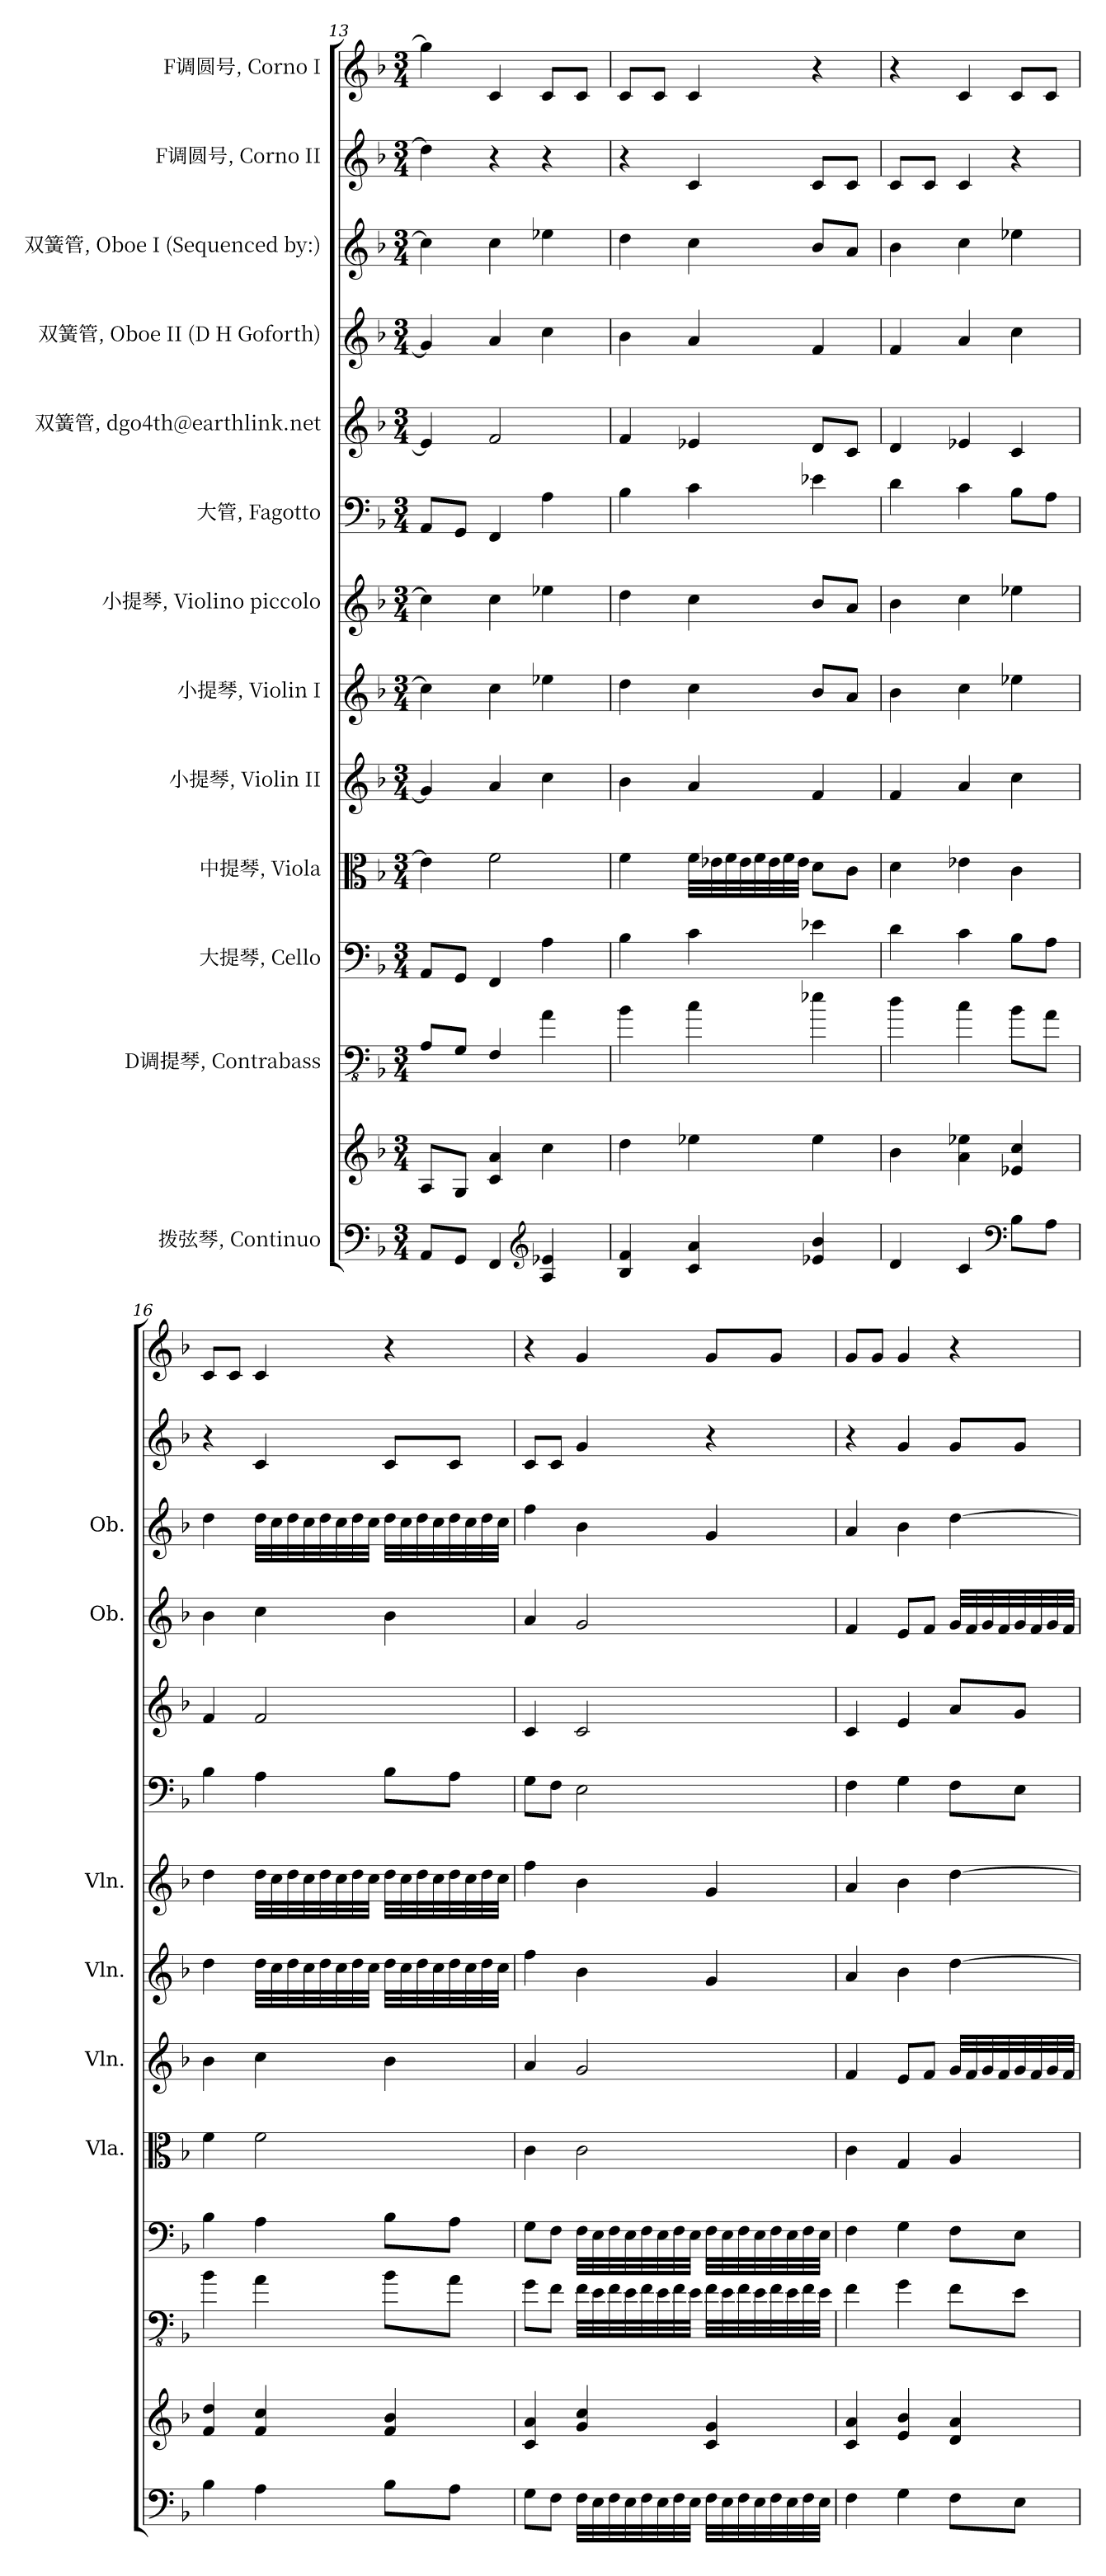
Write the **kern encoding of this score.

**kern	**kern	**kern	**kern	**kern	**kern	**kern	**kern	**kern	**kern	**kern	**kern	**kern	**kern
*part13	*part13	*part12	*part11	*part10	*part9	*part8	*part7	*part6	*part5	*part4	*part3	*part2	*part1
*staff14	*staff13	*staff12	*staff11	*staff10	*staff9	*staff8	*staff7	*staff6	*staff5	*staff4	*staff3	*staff2	*staff1
*I"拨弦琴, Continuo	*	*I"D调提琴, Contrabass	*I"大提琴, Cello	*I"中提琴, Viola	*I"小提琴, Violin II	*I"小提琴, Violin I	*I"小提琴, Violino piccolo	*I"大管, Fagotto	*I"双簧管, dgo4th@earthlink.net	*I"双簧管, Oboe II (D H Goforth)	*I"双簧管, Oboe I (Sequenced by:)	*I"F调圆号, Corno II	*I"F调圆号, Corno I
*	*	*	*	*I'Vla.	*I'Vln.	*I'Vln.	*I'Vln.	*	*	*I'Ob.	*I'Ob.	*	*
*clefF4	*clefG2	*clefFv4	*clefF4	*clefC3	*clefG2	*clefG2	*clefG2	*clefF4	*clefG2	*clefG2	*clefG2	*clefG2	*clefG2
*	*	*ITrd7c12	*	*	*	*	*	*	*	*	*	*ITrd4c7	*ITrd4c7
*k[b-]	*k[b-]	*k[b-]	*k[b-]	*k[b-]	*k[b-]	*k[b-]	*k[b-]	*k[b-]	*k[b-]	*k[b-]	*k[b-]	*k[b-e-]	*k[b-e-]
*M3/4	*M3/4	*M3/4	*M3/4	*M3/4	*M3/4	*M3/4	*M3/4	*M3/4	*M3/4	*M3/4	*M3/4	*M3/4	*M3/4
=13	=13	=13	=13	=13	=13	=13	=13	=13	=13	=13	=13	=13	=13
8AA/L	8A/L	8AAA/L	8AA/L	4e\]	4g/]	4cc\]	4cc\]	8AA/L	4e/]	4g/]	4cc\]	4g\]	4cc\]
8GG/J	8G/J	8GGG/J	8GG/J	.	.	.	.	8GG/J	.	.	.	.	.
4FF/	4c/ 4a/	4FFF/	4FF/	2f\	4a/	4cc\	4cc\	4FF/	2f/	4a/	4cc\	4r	4F/
*clefG2	*	*	*	*	*	*	*	*	*	*	*	*	*
4A/ 4e-X/	4cc\	4AA\	4A\	.	4cc\	4ee-X\	4ee-X\	4A\	.	4cc\	4ee-X\	4r	8F/L
.	.	.	.	.	.	.	.	.	.	.	.	.	8F/J
!!LO:PB:g=z
=14	=14	=14	=14	=14	=14	=14	=14	=14	=14	=14	=14	=14	=14
4B-/ 4f/	4dd\	4BB-\	4B-\	4f\	4b-\	4dd\	4dd\	4B-\	4f/	4b-\	4dd\	4r	8F/L
.	.	.	.	.	.	.	.	.	.	.	.	.	8F/J
4c/ 4a/	4ee-X\	4C\	4c\	32f\LLL	4a/	4cc\	4cc\	4c\	4e-X/	4a/	4cc\	4F/	4F/
.	.	.	.	32e-X\	.	.	.	.	.	.	.	.	.
.	.	.	.	32f\	.	.	.	.	.	.	.	.	.
.	.	.	.	32e-\	.	.	.	.	.	.	.	.	.
.	.	.	.	32f\	.	.	.	.	.	.	.	.	.
.	.	.	.	32e-\	.	.	.	.	.	.	.	.	.
.	.	.	.	32f\	.	.	.	.	.	.	.	.	.
.	.	.	.	32e-\JJJ	.	.	.	.	.	.	.	.	.
4e-X/ 4b-/	4ee-\	4E-X\	4e-X\	8d\L	4f/	8b-/L	8b-/L	4e-X\	8d/L	4f/	8b-/L	8F/L	4r
.	.	.	.	8c\J	.	8a/J	8a/J	.	8c/J	.	8a/J	8F/J	.
=15	=15	=15	=15	=15	=15	=15	=15	=15	=15	=15	=15	=15	=15
4d/	4b-\	4D\	4d\	4d\	4f/	4b-\	4b-\	4d\	4d/	4f/	4b-\	8F/L	4r
.	.	.	.	.	.	.	.	.	.	.	.	8F/J	.
4c/	4a\ 4ee-X\	4C\	4c\	4e-X\	4a/	4cc\	4cc\	4c\	4e-X/	4a/	4cc\	4F/	4F/
*clefF4	*	*	*	*	*	*	*	*	*	*	*	*	*
8B-\L	4e-X/ 4cc/	8BB-\L	8B-\L	4c\	4cc\	4ee-X\	4ee-X\	8B-\L	4c/	4cc\	4ee-X\	4r	8F/L
8A\J	.	8AA\J	8A\J	.	.	.	.	8A\J	.	.	.	.	8F/J
=16	=16	=16	=16	=16	=16	=16	=16	=16	=16	=16	=16	=16	=16
4B-\	4f/ 4dd/	4BB-\	4B-\	4f\	4b-\	4dd\	4dd\	4B-\	4f/	4b-\	4dd\	4r	8F/L
.	.	.	.	.	.	.	.	.	.	.	.	.	8F/J
4A\	4f/ 4cc/	4AA\	4A\	2f\	4cc\	32dd\LLL	32dd\LLL	4A\	2f/	4cc\	32dd\LLL	4F/	4F/
.	.	.	.	.	.	32cc\	32cc\	.	.	.	32cc\	.	.
.	.	.	.	.	.	32dd\	32dd\	.	.	.	32dd\	.	.
.	.	.	.	.	.	32cc\	32cc\	.	.	.	32cc\	.	.
.	.	.	.	.	.	32dd\	32dd\	.	.	.	32dd\	.	.
.	.	.	.	.	.	32cc\	32cc\	.	.	.	32cc\	.	.
.	.	.	.	.	.	32dd\	32dd\	.	.	.	32dd\	.	.
.	.	.	.	.	.	32cc\JJJ	32cc\JJJ	.	.	.	32cc\JJJ	.	.
8B-\L	4f/ 4b-/	8BB-\L	8B-\L	.	4b-\	32dd\LLL	32dd\LLL	8B-\L	.	4b-\	32dd\LLL	8F/L	4r
.	.	.	.	.	.	32cc\	32cc\	.	.	.	32cc\	.	.
.	.	.	.	.	.	32dd\	32dd\	.	.	.	32dd\	.	.
.	.	.	.	.	.	32cc\	32cc\	.	.	.	32cc\	.	.
8A\J	.	8AA\J	8A\J	.	.	32dd\	32dd\	8A\J	.	.	32dd\	8F/J	.
.	.	.	.	.	.	32cc\	32cc\	.	.	.	32cc\	.	.
.	.	.	.	.	.	32dd\	32dd\	.	.	.	32dd\	.	.
.	.	.	.	.	.	32cc\JJJ	32cc\JJJ	.	.	.	32cc\JJJ	.	.
!!LO:PB:g=z
=17	=17	=17	=17	=17	=17	=17	=17	=17	=17	=17	=17	=17	=17
8G\L	4c/ 4a/	8GG\L	8G\L	4c\	4a/	4ff\	4ff\	8G\L	4c/	4a/	4ff\	8F/L	4r
8F\J	.	8FF\J	8F\J	.	.	.	.	8F\J	.	.	.	8F/J	.
32F\LLL	4g/ 4cc/	32FF\LLL	32F\LLL	2c\	2g/	4b-\	4b-\	2E\	2c/	2g/	4b-\	4c/	4c/
32E\	.	32EE\	32E\	.	.	.	.	.	.	.	.	.	.
32F\	.	32FF\	32F\	.	.	.	.	.	.	.	.	.	.
32E\	.	32EE\	32E\	.	.	.	.	.	.	.	.	.	.
32F\	.	32FF\	32F\	.	.	.	.	.	.	.	.	.	.
32E\	.	32EE\	32E\	.	.	.	.	.	.	.	.	.	.
32F\	.	32FF\	32F\	.	.	.	.	.	.	.	.	.	.
32E\JJJ	.	32EE\JJJ	32E\JJJ	.	.	.	.	.	.	.	.	.	.
32F\LLL	4c/ 4g/	32FF\LLL	32F\LLL	.	.	4g/	4g/	.	.	.	4g/	4r	8c/L
32E\	.	32EE\	32E\	.	.	.	.	.	.	.	.	.	.
32F\	.	32FF\	32F\	.	.	.	.	.	.	.	.	.	.
32E\	.	32EE\	32E\	.	.	.	.	.	.	.	.	.	.
32F\	.	32FF\	32F\	.	.	.	.	.	.	.	.	.	8c/J
32E\	.	32EE\	32E\	.	.	.	.	.	.	.	.	.	.
32F\	.	32FF\	32F\	.	.	.	.	.	.	.	.	.	.
32E\JJJ	.	32EE\JJJ	32E\JJJ	.	.	.	.	.	.	.	.	.	.
=18	=18	=18	=18	=18	=18	=18	=18	=18	=18	=18	=18	=18	=18
4F\	4c/ 4a/	4FF\	4F\	4c\	4f/	4a/	4a/	4F\	4c/	4f/	4a/	4r	8c/L
.	.	.	.	.	.	.	.	.	.	.	.	.	8c/J
4G\	4e/ 4b-/	4GG\	4G\	4G/	8e/L	4b-\	4b-\	4G\	4e/	8e/L	4b-\	4c/	4c/
.	.	.	.	.	8f/J	.	.	.	.	8f/J	.	.	.
8F\L	4d/ 4a/	8FF\L	8F\L	4A/	32g/LLL	[4dd\	[4dd\	8F\L	8a/L	32g/LLL	[4dd\	8c/L	4r
.	.	.	.	.	32f/	.	.	.	.	32f/	.	.	.
.	.	.	.	.	32g/	.	.	.	.	32g/	.	.	.
.	.	.	.	.	32f/	.	.	.	.	32f/	.	.	.
8E\J	.	8EE\J	8E\J	.	32g/	.	.	8E\J	8g/J	32g/	.	8c/J	.
.	.	.	.	.	32f/	.	.	.	.	32f/	.	.	.
.	.	.	.	.	32g/	.	.	.	.	32g/	.	.	.
.	.	.	.	.	32f/JJJ	.	.	.	.	32f/JJJ	.	.	.
=	=	=	=	=	=	=	=	=	=	=	=	=	=
*-	*-	*-	*-	*-	*-	*-	*-	*-	*-	*-	*-	*-	*-
